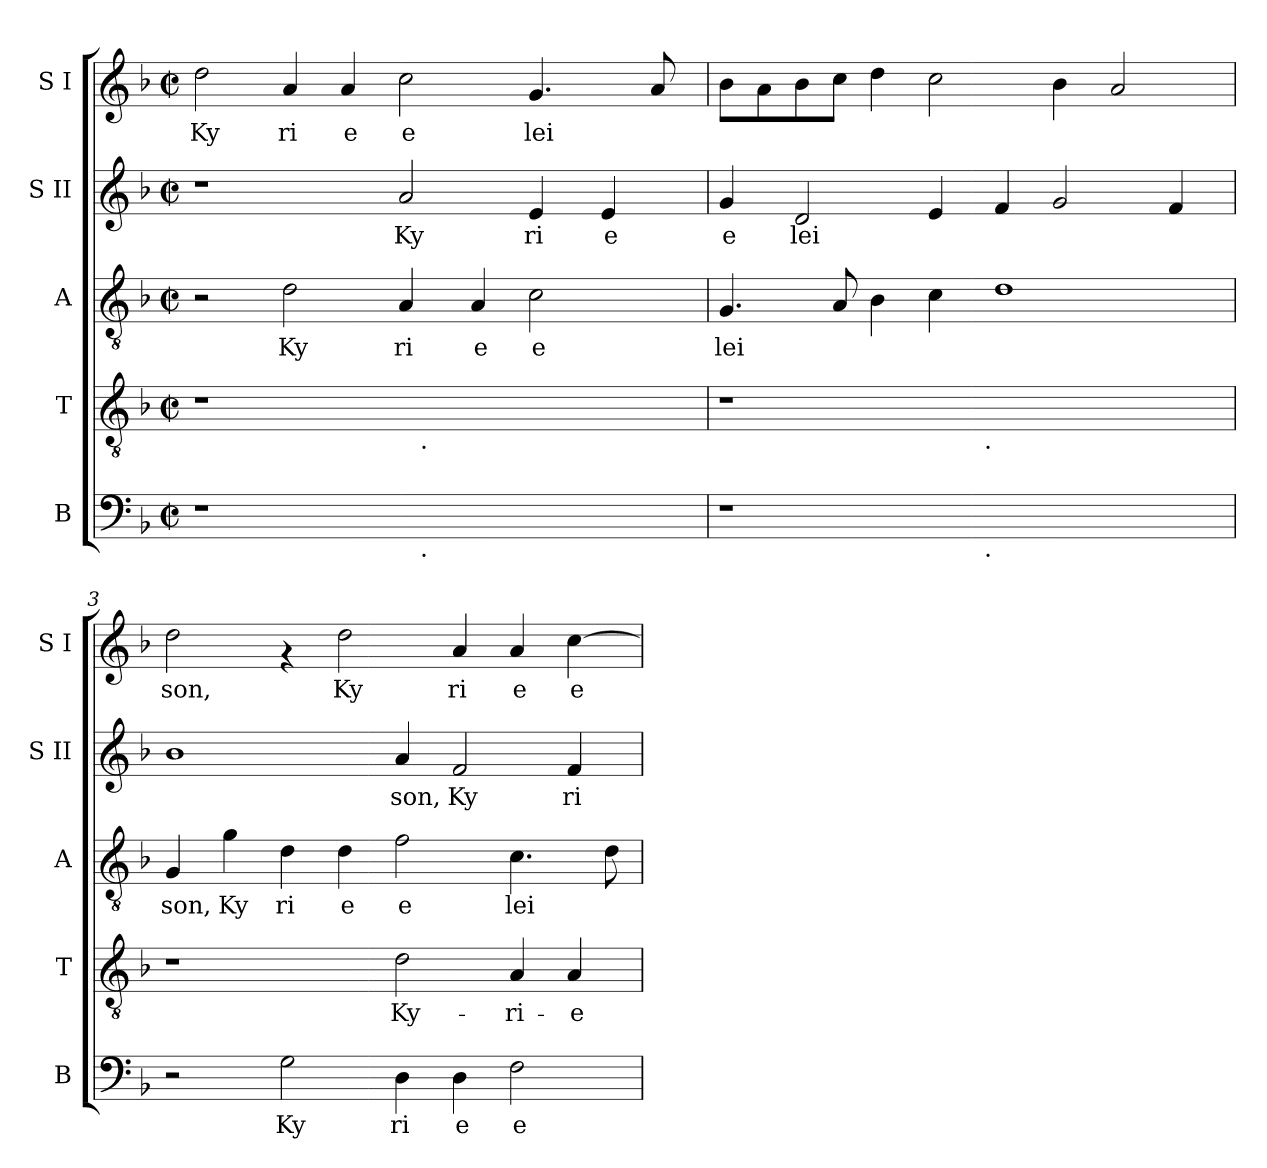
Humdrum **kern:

**kern	**text	**kern	**text	**kern	**text	**kern	**text	**kern	**text
*part5	*part5	*part4	*part4	*part3	*part3	*part2	*part2	*part1	*part1
*staff5	*staff5	*staff4	*staff4	*staff3	*staff3	*staff2	*staff2	*staff1	*staff1
*I"B	*	*I"T	*	*I"A	*	*I"S II	*	*I"S I	*
*I'B	*	*I'T	*	*I'A	*	*I'S II	*	*I'S I	*
!!LO:PB:g=z
*stria5	*	*stria5	*	*stria5	*	*stria5	*	*stria5	*
*clefF4	*	*clefGv2	*	*clefGv2	*	*clefG2	*	*clefG2	*
*k[b-]	*	*k[b-]	*	*k[b-]	*	*k[b-]	*	*k[b-]	*
*F:	*	*F:	*	*F:	*	*F:	*	*F:	*
*M2/2	*	*M2/2	*	*M2/2	*	*M2/2	*	*M2/2	*
*met(c|)	*	*met(c|)	*	*met(c|)	*	*met(c|)	*	*met(c|)	*
=1	=1	=1	=1	=1	=1	=1	=1	=1	=1
!	!	!	!	!	!	!	!	!	!LO:LY:b:cj
1r	.	1r	.	2r	.	1r	.	2dd\	Ky
!	!	!	!	!	!LO:LY:b:cj	!	!	!	!LO:LY:b:cj
.	.	.	.	2d\	Ky	.	.	4a/	ri
!	!	!	!	!	!	!	!	!	!LO:LY:b:cj
.	.	.	.	.	.	.	.	4a/	e
!	!	!	!	!	!LO:LY:b:cj	!	!LO:LY:b:cj	!	!LO:LY:b:cj
32.ryy	.	32.ryy	.	4A/	ri	2a/	Ky	2cc\	e
!	!	!LO:TX:b:t=.	!	!	!	!	!	!	!
!LO:TX:b:t=.	!	!	!	!	!	!	!	!	!
2ryy	.	2ryy	.	.	.	.	.	.	.
!	!	!	!	!	!LO:LY:b:cj	!	!	!	!
.	.	.	.	4A/	e	.	.	.	.
!	!	!	!	!	!LO:LY:b:cj	!	!LO:LY:b:cj	!	!LO:LY:b:cj
.	.	.	.	2c\	e	4e/	ri	4.g/	lei
4ryy	.	4ryy	.	.	.	.	.	.	.
!	!	!	!	!	!	!	!LO:LY:b:cj	!	!
.	.	.	.	.	.	4e/	e	.	.
8ryy	.	8ryy	.	.	.	.	.	.	.
!	!	!	!	!	!	!	!	!	!LO:LY:b:cj
.	.	.	.	.	.	.	.	8a/	.
16ryy	.	16ryy	.	.	.	.	.	.	.
64ryy	.	64ryy	.	.	.	.	.	.	.
=2	=2	=2	=2	=2	=2	=2	=2	=2	=2
!	!	!	!	!	!LO:LY:b:cj	!	!LO:LY:b:cj	!	!LO:LY:b:cj
*^	*	*^	*	*	*	*	*	*	*
1r	2ryy	.	1r	2ryy	.	4.G/	lei	4g/	e	8b-\L	.
!	!	!	!	!	!	!	!	!	!	!	!LO:LY:b:cj
.	.	.	.	.	.	.	.	.	.	8a\	.
!	!	!	!	!	!	!	!	!	!LO:LY:b:cj	!	!LO:LY:b:cj
.	.	.	.	.	.	.	.	2d/	lei	8b-\	.
!	!	!	!	!	!	!	!LO:LY:b:cj	!	!	!	!LO:LY:b:cj
.	.	.	.	.	.	8A/	.	.	.	8cc\J	.
!	!	!	!	!	!	!	!LO:LY:b:cj	!	!	!	!LO:LY:b:cj
.	4ryy	.	.	4ryy	.	4B-\	.	.	.	4dd\	.
!	!	!	!	!	!	!	!LO:LY:b:cj	!	!LO:LY:b:cj	!	!LO:LY:b:cj
.	8...ryy	.	.	8...ryy	.	4c\	.	4e/	.	2cc\	.
!	!	!	!	!LO:TX:b:t=.	!	!	!	!	!	!	!
!	!LO:TX:b:t=.	!	!	!	!	!	!	!	!	!	!
.	1ryy	.	.	1ryy	.	.	.	.	.	.	.
!	!	!	!	!	!	!	!LO:LY:b:cj	!	!LO:LY:b:cj	!	!
1ryy	.	.	1ryy	.	.	1d	.	4f/	.	.	.
!	!	!	!	!	!	!	!	!	!LO:LY:b:cj	!	!LO:LY:b:cj
.	.	.	.	.	.	.	.	2g/	.	4b-\	.
!	!	!	!	!	!	!	!	!	!	!	!LO:LY:b:cj
.	.	.	.	.	.	.	.	.	.	2a/	.
!	!	!	!	!	!	!	!	!	!LO:LY:b:cj	!	!
.	.	.	.	.	.	.	.	4f/	.	.	.
.	64ryy	.	.	64ryy	.	.	.	.	.	.	.
=3	=3	=3	=3	=3	=3	=3	=3	=3	=3	=3	=3
!	!	!	!	!	!	!	!LO:LY:b:cj	!	!LO:LY:b:cj	!	!LO:LY:b:cj
*v	*v	*	*	*	*	*	*	*	*	*	*
*	*	*v	*v	*	*	*	*	*	*	*
2r	.	1r	.	4G/	son,	1b-	.	2dd\	son,
!	!	!	!	!	!LO:LY:b:cj	!	!	!	!
.	.	.	.	4g\	Ky	.	.	.	.
!	!LO:LY:b:cj	!	!	!	!LO:LY:b:cj	!	!	!	!
2G\	Ky	.	.	4d\	ri	.	.	4rf	.
!	!	!	!	!	!LO:LY:b:cj	!	!	!	!LO:LY:b:cj
.	.	.	.	4d\	e	.	.	2dd\	Ky
!	!LO:LY:b:cj	!	!LO:LY:b:cj	!	!LO:LY:b:cj	!	!LO:LY:b:cj	!	!
4D\	ri	2d\	Ky-	2f\	e	4a/	son,	.	.
!	!LO:LY:b:cj	!	!	!	!	!	!LO:LY:b:cj	!	!LO:LY:b:cj
4D\	e	.	.	.	.	2f/	Ky	4a/	ri
!	!LO:LY:b:cj	!	!LO:LY:b:cj	!	!LO:LY:b:cj	!	!	!	!LO:LY:b:cj
2F\	e	4A/	-ri-	4.c\	lei	.	.	4a/	e
!	!	!	!LO:LY:b:cj	!	!	!	!LO:LY:b:cj	!	!LO:LY:b:cj
.	.	4A/	-e	.	.	4f/	ri	[<4cc\	e
!	!	!	!	!	!LO:LY:b:cj	!	!	!	!
.	.	.	.	8d\	.	.	.	.	.
=	=	=	=	=	=	=	=	=	=
*-	*-	*-	*-	*-	*-	*-	*-	*-	*-
